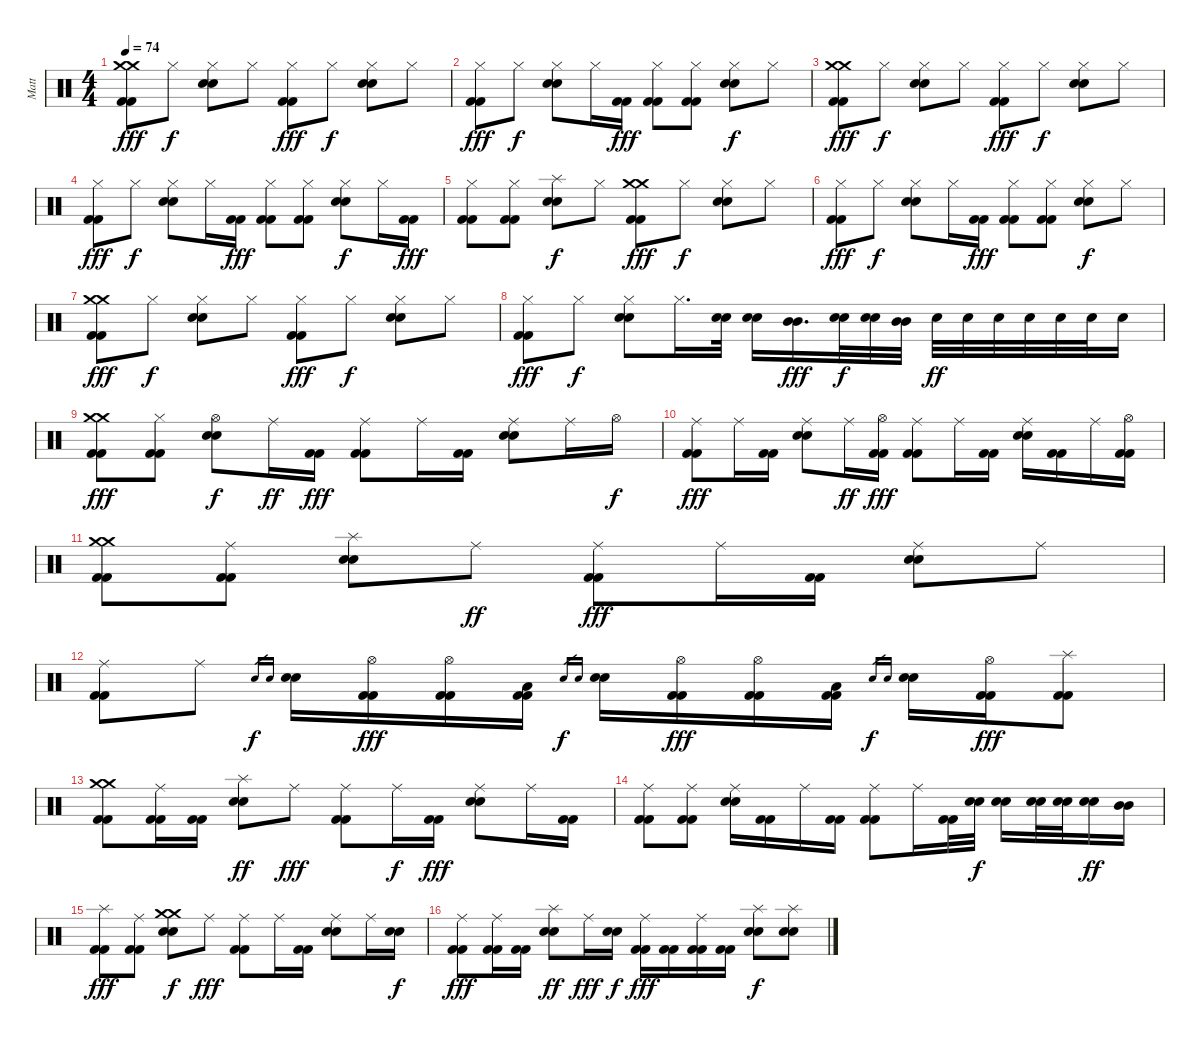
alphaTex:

\track ("Matt" "Matt") {instrument percussion}
\staff {score}
\articulation defaults
\ts (4 4)
\tempo 74
\clef neutral
\ks c
("Crash medium (hit)" "Crash medium (hit)" "Kick (hit) 2" "Kick (hit) 2").8{dy fff} "Hi-Hat (closed)".8{dy f} ("Hi-Hat (closed)" "Electric Snare (hit)" "Electric Snare (hit)").8 "Hi-Hat (closed)".8 ("Hi-Hat (closed)" "Kick (hit) 2" "Kick (hit) 2").8{dy fff} "Hi-Hat (closed)".8{dy f} ("Hi-Hat (closed)" "Electric Snare (hit)" "Electric Snare (hit)").8 "Hi-Hat (closed)".8 |
("Hi-Hat (closed)" "Kick (hit) 2" "Kick (hit) 2").8{dy fff} "Hi-Hat (closed)".8{dy f} ("Hi-Hat (closed)" "Electric Snare (hit)" "Electric Snare (hit)").8 "Hi-Hat (closed)".16 ("Kick (hit) 2" "Kick (hit) 2").16{dy fff} ("Hi-Hat (closed)" "Kick (hit) 2" "Kick (hit) 2").8 ("Hi-Hat (closed)" "Kick (hit) 2" "Kick (hit) 2").8 ("Hi-Hat (closed)" "Electric Snare (hit)" "Electric Snare (hit)").8{dy f} "Hi-Hat (closed)".8 |
("Crash medium (hit)" "Crash medium (hit)" "Kick (hit) 2" "Kick (hit) 2").8{dy fff} "Hi-Hat (closed)".8{dy f} ("Hi-Hat (closed)" "Electric Snare (hit)" "Electric Snare (hit)").8 "Hi-Hat (closed)".8 ("Hi-Hat (closed)" "Kick (hit) 2" "Kick (hit) 2").8{dy fff} "Hi-Hat (closed)".8{dy f} ("Hi-Hat (closed)" "Electric Snare (hit)" "Electric Snare (hit)").8 "Hi-Hat (closed)".8 |
("Hi-Hat (closed)" "Kick (hit) 2" "Kick (hit) 2").8{dy fff} "Hi-Hat (closed)".8{dy f} ("Hi-Hat (closed)" "Electric Snare (hit)" "Electric Snare (hit)").8 "Hi-Hat (closed)".16 ("Kick (hit) 2" "Kick (hit) 2").16{dy fff} ("Hi-Hat (closed)" "Kick (hit) 2" "Kick (hit) 2").8 ("Hi-Hat (closed)" "Kick (hit) 2" "Kick (hit) 2").8 ("Hi-Hat (closed)" "Electric Snare (hit)" "Electric Snare (hit)").8{dy f} "Hi-Hat (closed)".16 ("Kick (hit) 2" "Kick (hit) 2").16{dy fff} |
("Hi-Hat (closed)" "Kick (hit) 2" "Kick (hit) 2").8 ("Hi-Hat (closed)" "Kick (hit) 2" "Kick (hit) 2").8 ("Splash (hit)" "Electric Snare (hit)" "Electric Snare (hit)").8{dy f} "Hi-Hat (closed)".8 ("Crash medium (hit)" "Crash medium (hit)" "Kick (hit) 2" "Kick (hit) 2").8{dy fff} "Hi-Hat (closed)".8{dy f} ("Hi-Hat (closed)" "Electric Snare (hit)" "Electric Snare (hit)").8 "Hi-Hat (closed)".8 |
("Hi-Hat (closed)" "Kick (hit) 2" "Kick (hit) 2").8{dy fff} "Hi-Hat (closed)".8{dy f} ("Hi-Hat (closed)" "Electric Snare (hit)" "Electric Snare (hit)").8 "Hi-Hat (closed)".16 ("Kick (hit) 2" "Kick (hit) 2").16{dy fff} ("Hi-Hat (closed)" "Kick (hit) 2" "Kick (hit) 2").8 ("Hi-Hat (closed)" "Kick (hit) 2" "Kick (hit) 2").8 ("Hi-Hat (closed)" "Electric Snare (hit)" "Electric Snare (hit)").8{dy f} "Hi-Hat (closed)".8 |
("Crash medium (hit)" "Crash medium (hit)" "Kick (hit) 2" "Kick (hit) 2").8{dy fff} "Hi-Hat (closed)".8{dy f} ("Hi-Hat (closed)" "Electric Snare (hit)" "Electric Snare (hit)").8 "Hi-Hat (closed)".8 ("Hi-Hat (closed)" "Kick (hit) 2" "Kick (hit) 2").8{dy fff} "Hi-Hat (closed)".8{dy f} ("Hi-Hat (closed)" "Electric Snare (hit)" "Electric Snare (hit)").8 "Hi-Hat (closed)".8 |
("Hi-Hat (closed)" "Kick (hit) 2" "Kick (hit) 2").8{dy fff} "Hi-Hat (closed)".8{dy f} ("Hi-Hat (closed)" "Electric Snare (hit)" "Electric Snare (hit)").8 "Hi-Hat (closed)".16{d} ("Electric Snare (hit)" "Electric Snare (hit)").32 ("Electric Snare (hit)" "Electric Snare (hit)").16 ("Mid Tom (hit)" "Mid Tom (hit)").16{d dy fff} ("Electric Snare (hit)" "Electric Snare (hit)").32{dy f} ("Electric Snare (hit)" "Electric Snare (hit)").32 ("Mid Tom (hit)" "Mid Tom (hit)").32 "Electric Snare (hit)".32{dy ff} "Electric Snare (hit)".32 "Electric Snare (hit)".32 "Electric Snare (hit)".32 "Electric Snare (hit)".32 "Electric Snare (hit)".32 "Electric Snare (hit)".16 |
("Crash medium (hit)" "Crash medium (hit)" "Kick (hit) 2" "Kick (hit) 2").8{dy fff} ("Hi-Hat (closed)" "Kick (hit) 2" "Kick (hit) 2").8 ("Hi-Hat (open)" "Electric Snare (hit)" "Electric Snare (hit)").8{dy f} "Ride (middle)".16{dy ff} ("Kick (hit) 2" "Kick (hit) 2").16{dy fff} ("Ride (middle)" "Kick (hit) 2" "Kick (hit) 2").8 "Ride (middle)".16 ("Kick (hit) 2" "Kick (hit) 2").16 ("Ride (middle)" "Electric Snare (hit)" "Electric Snare (hit)").8 "Ride (middle)".16 "Hi-Hat (open)".16{dy f} |
("Ride (middle)" "Kick (hit) 2" "Kick (hit) 2").8{dy fff} "Ride (middle)".16 ("Kick (hit) 2" "Kick (hit) 2").16 ("Ride (middle)" "Electric Snare (hit)" "Electric Snare (hit)").8 "Ride (middle)".16{dy ff} ("Hi-Hat (open)" "Kick (hit) 2" "Kick (hit) 2").16{dy fff} ("Ride (middle)" "Kick (hit) 2" "Kick (hit) 2").8 "Ride (middle)".16 ("Kick (hit) 2" "Kick (hit) 2").16 ("Ride (middle)" "Electric Snare (hit)" "Electric Snare (hit)").16 ("Kick (hit) 2" "Kick (hit) 2").16 "Ride (middle)".16 ("Hi-Hat (open)" "Kick (hit) 2" "Kick (hit) 2").16 |
("Crash medium (hit)" "Crash medium (hit)" "Kick (hit) 2" "Kick (hit) 2").8 ("Ride (middle)" "Kick (hit) 2" "Kick (hit) 2").8 ("Splash (hit)" "Electric Snare (hit)" "Electric Snare (hit)").8 "Ride (middle)".8{dy ff} ("Ride (middle)" "Kick (hit) 2" "Kick (hit) 2").8{dy fff} "Ride (middle)".16 ("Kick (hit) 2" "Kick (hit) 2").16 ("Ride (middle)" "Electric Snare (hit)" "Electric Snare (hit)").8 "Ride (middle)".8 |
("Ride (middle)" "Kick (hit) 2" "Kick (hit) 2").8 "Ride (middle)".8 "Electric Snare (hit)".16{gr dy f} "Electric Snare (hit)".16{gr} ("Electric Snare (hit)" "Electric Snare (hit)").16 ("Hi-Hat (open)" "Kick (hit) 2" "Kick (hit) 2").16{dy fff} ("Hi-Hat (open)" "Kick (hit) 2" "Kick (hit) 2").16 ("Low Tom (hit)" "Kick (hit) 2" "Kick (hit) 2").16 "Electric Snare (hit)".16{gr dy f} "Electric Snare (hit)".16{gr} ("Electric Snare (hit)" "Electric Snare (hit)").16 ("Hi-Hat (open)" "Kick (hit) 2" "Kick (hit) 2").16{dy fff} ("Hi-Hat (open)" "Kick (hit) 2" "Kick (hit) 2").16 ("Low Tom (hit)" "Kick (hit) 2" "Kick (hit) 2").16 "Electric Snare (hit)".16{gr dy f} "Electric Snare (hit)".16{gr} ("Electric Snare (hit)" "Electric Snare (hit)").16 ("Hi-Hat (open)" "Kick (hit) 2" "Kick (hit) 2").16{dy fff} ("Splash (hit)" "Kick (hit) 2" "Kick (hit) 2").8 |
("Crash medium (hit)" "Crash medium (hit)" "Kick (hit) 2" "Kick (hit) 2").8 ("Ride (middle)" "Kick (hit) 2" "Kick (hit) 2").16 ("Kick (hit) 2" "Kick (hit) 2").16 ("Splash (hit)" "Electric Snare (hit)" "Electric Snare (hit)").8{dy ff} "Ride (middle)".8{dy fff} ("Ride (middle)" "Kick (hit) 2" "Kick (hit) 2").8 "Ride (middle)".16{dy f} ("Kick (hit) 2" "Kick (hit) 2").16{dy fff} ("Ride (middle)" "Electric Snare (hit)" "Electric Snare (hit)").8 "Ride (middle)".16 ("Kick (hit) 2" "Kick (hit) 2").16 |
("Ride (middle)" "Kick (hit) 2" "Kick (hit) 2").8 ("Ride (middle)" "Kick (hit) 2" "Kick (hit) 2").8 ("Ride (middle)" "Electric Snare (hit)" "Electric Snare (hit)").16 ("Kick (hit) 2" "Kick (hit) 2").16 "Ride (middle)".16 ("Kick (hit) 2" "Kick (hit) 2").16 ("Ride (middle)" "Kick (hit) 2" "Kick (hit) 2").8 "Ride (middle)".16 ("Kick (hit) 2" "Kick (hit) 2").32 ("Electric Snare (hit)" "Electric Snare (hit)").32{dy f} ("Electric Snare (hit)" "Electric Snare (hit)").16 ("Electric Snare (hit)" "Electric Snare (hit)").32 ("Electric Snare (hit)" "Electric Snare (hit)").32 ("Electric Snare (hit)" "Electric Snare (hit)").16{dy ff} ("Mid Tom (hit)" "Mid Tom (hit)").16 |
("Splash (hit)" "Kick (hit) 2" "Kick (hit) 2").8{dy fff} ("Ride (middle)" "Kick (hit) 2" "Kick (hit) 2").8 ("Crash medium (hit)" "Crash medium (hit)" "Electric Snare (hit)" "Electric Snare (hit)").8{dy f} "Ride (middle)".8{dy fff} ("Ride (middle)" "Kick (hit) 2" "Kick (hit) 2").8 "Ride (middle)".16 ("Kick (hit) 2" "Kick (hit) 2").16 ("Ride (middle)" "Electric Snare (hit)" "Electric Snare (hit)").8 "Ride (middle)".16 ("Electric Snare (hit)" "Electric Snare (hit)").16{dy f} |
("Ride (middle)" "Kick (hit) 2" "Kick (hit) 2").8{dy fff} ("Ride (middle)" "Kick (hit) 2" "Kick (hit) 2").16 ("Kick (hit) 2" "Kick (hit) 2").16 ("Splash (hit)" "Electric Snare (hit)" "Electric Snare (hit)").8{dy ff} "Ride (middle)".16{dy fff} ("Electric Snare (hit)" "Electric Snare (hit)").16{dy f} ("Ride (middle)" "Kick (hit) 2" "Kick (hit) 2").16{dy fff} ("Kick (hit) 2" "Kick (hit) 2").16 ("Ride (middle)" "Kick (hit) 2" "Kick (hit) 2").16 ("Kick (hit) 2" "Kick (hit) 2").16 ("Splash (hit)" "Electric Snare (hit)" "Electric Snare (hit)").8{dy f} ("Splash (hit)" "Electric Snare (hit)" "Electric Snare (hit)").8
